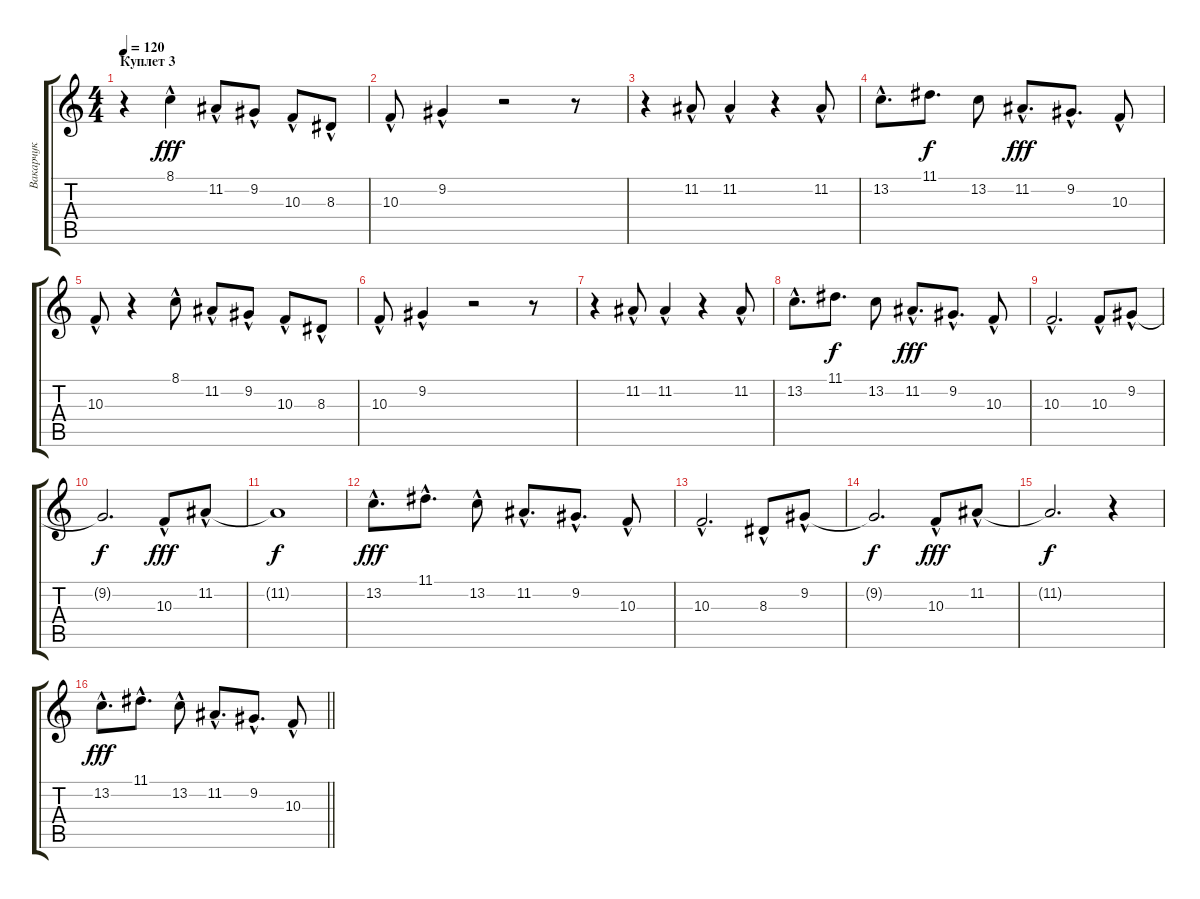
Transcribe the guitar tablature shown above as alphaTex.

\track ("Вакарчук" "Вакарчук") {instrument lead2sawtooth}
\staff {score tabs}
\tuning (E4 B3 G3 D3 A2 E2) {hide}
\ts (4 4)
\section ("" "Куплет 3")
\tempo 120
\clef g2
\ks c
r.4{dy f} 8.1{hac}.4{dy fff} 11.2{hac}.8 9.2{hac}.8 10.3{hac}.8 8.3{hac}.8 |
10.3{hac}.8 9.2{hac}.4 r.2 r.8 |
r.4 11.2{hac}.8 11.2{hac}.4 r.4 11.2{hac}.8 |
13.2{hac}.8{d} 11.1.8{d dy f} 13.2.8 11.2{hac}.8{d dy fff} 9.2{hac}.8{d} 10.3{hac}.8 |
10.3{hac}.8 r.4 8.1{hac}.8 11.2{hac}.8 9.2{hac}.8 10.3{hac}.8 8.3{hac}.8 |
10.3{hac}.8 9.2{hac}.4 r.2 r.8 |
r.4 11.2{hac}.8 11.2{hac}.4 r.4 11.2{hac}.8 |
13.2{hac}.8{d} 11.1.8{d dy f} 13.2.8 11.2{hac}.8{d dy fff} 9.2{hac}.8{d} 10.3{hac}.8 |
10.3{hac}.2{d} 10.3{hac}.8 9.2{hac}.8 |
9.2{t}.2{d dy f} 10.3{hac}.8{dy fff} 11.2{hac}.8 |
11.2{t}.1{dy f} |
13.2{hac}.8{d dy fff} 11.1{hac}.8{d} 13.2{hac}.8 11.2{hac}.8{d} 9.2{hac}.8{d} 10.3{hac}.8 |
10.3{hac}.2{d} 8.3{hac}.8 9.2{hac}.8 |
9.2{t}.2{d dy f} 10.3{hac}.8{dy fff} 11.2{hac}.8 |
11.2{t}.2{d dy f} r.4 |
\barLineRight lightlight
13.2{hac}.8{d dy fff} 11.1{hac}.8{d} 13.2{hac}.8 11.2{hac}.8{d} 9.2{hac}.8{d} 10.3{hac}.8
